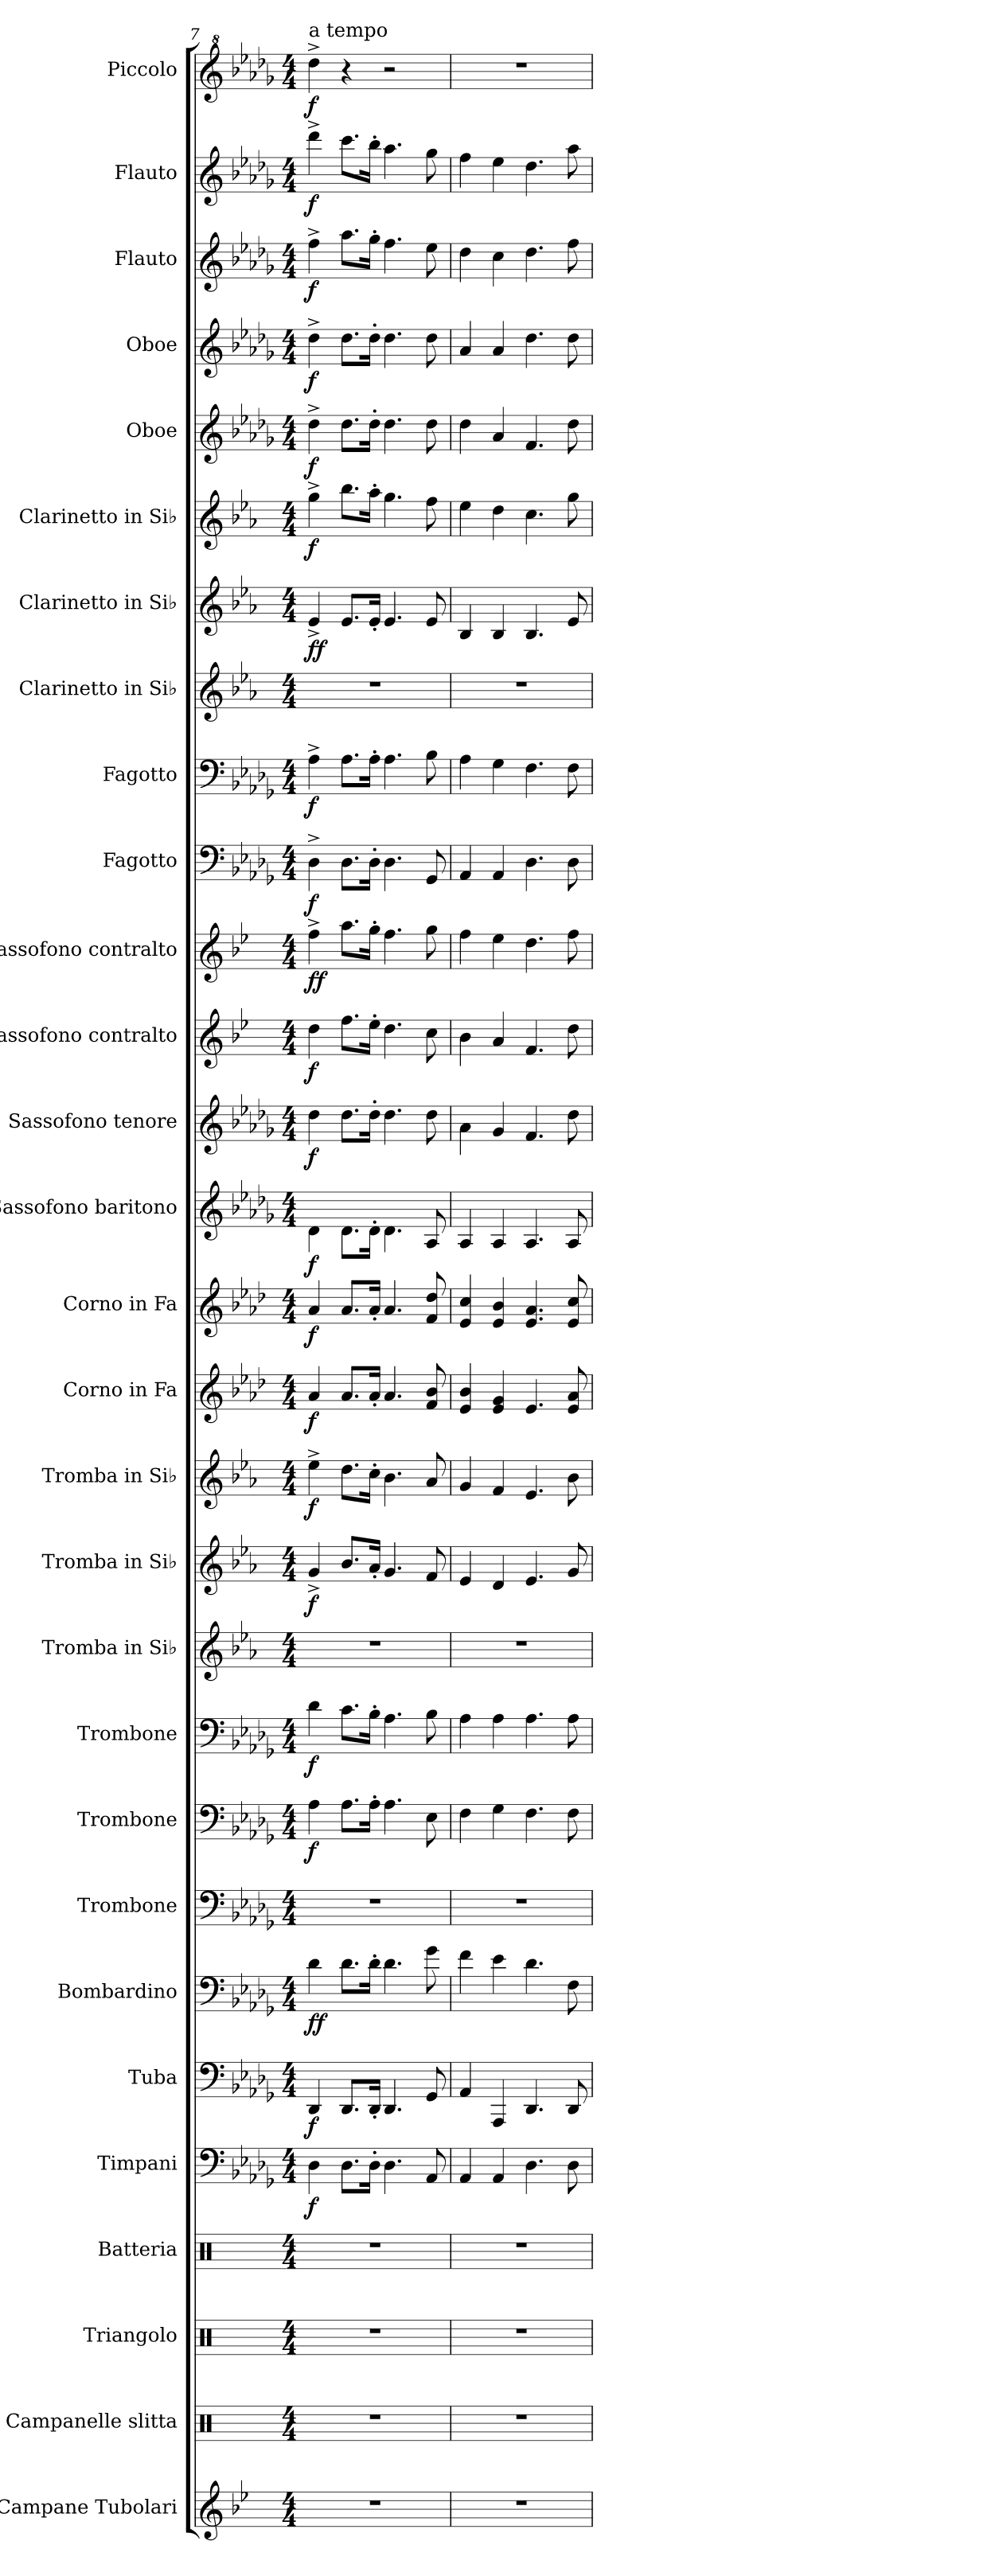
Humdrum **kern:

**kern	**kern	**kern	**kern	**kern	**dynam	**kern	**dynam	**kern	**dynam	**kern	**kern	**dynam	**kern	**dynam	**kern	**kern	**dynam	**kern	**dynam	**kern	**dynam	**kern	**dynam	**kern	**dynam	**kern	**dynam	**kern	**dynam	**kern	**dynam	**kern	**dynam	**kern	**dynam	**kern	**kern	**dynam	**kern	**dynam	**kern	**dynam	**kern	**dynam	**kern	**dynam	**kern	**dynam	**kern	**dynam
*part29	*part28	*part27	*part26	*part25	*part25	*part24	*part24	*part23	*part23	*part22	*part21	*part21	*part20	*part20	*part19	*part18	*part18	*part17	*part17	*part16	*part16	*part15	*part15	*part14	*part14	*part13	*part13	*part12	*part12	*part11	*part11	*part10	*part10	*part9	*part9	*part8	*part7	*part7	*part6	*part6	*part5	*part5	*part4	*part4	*part3	*part3	*part2	*part2	*part1	*part1
*staff29	*staff28	*staff27	*staff26	*staff25	*staff25	*staff24	*staff24	*staff23	*staff23	*staff22	*staff21	*staff21	*staff20	*staff20	*staff19	*staff18	*staff18	*staff17	*staff17	*staff16	*staff16	*staff15	*staff15	*staff14	*staff14	*staff13	*staff13	*staff12	*staff12	*staff11	*staff11	*staff10	*staff10	*staff9	*staff9	*staff8	*staff7	*staff7	*staff6	*staff6	*staff5	*staff5	*staff4	*staff4	*staff3	*staff3	*staff2	*staff2	*staff1	*staff1
*I"Campane Tubolari	*I"Campanelle slitta	*I"Triangolo	*I"Batteria	*I"Timpani	*	*I"Tuba	*	*I"Bombardino	*	*I"Trombone	*I"Trombone	*	*I"Trombone	*	*I"Tromba in Si♭	*I"Tromba in Si♭	*	*I"Tromba in Si♭	*	*I"Corno in Fa	*	*I"Corno in Fa	*	*I"Sassofono baritono	*	*I"Sassofono tenore	*	*I"Sassofono contralto	*	*I"Sassofono contralto	*	*I"Fagotto	*	*I"Fagotto	*	*I"Clarinetto in Si♭	*I"Clarinetto in Si♭	*	*I"Clarinetto in Si♭	*	*I"Oboe	*	*I"Oboe	*	*I"Flauto	*	*I"Flauto	*	*I"Piccolo	*
*I'Camp. tb.	*	*I'Triang.	*I'Batt.	*I'Timp.	*	*I'Tba.	*	*	*	*I'Tbn.	*I'Tbn.	*	*I'Tbn.	*	*I'Tr. Si♭	*I'Tr. Si♭	*	*I'Tr. Si♭	*	*I'Cor. Fa	*	*I'Cor. Fa	*	*	*	*	*	*	*	*	*	*I'Fag.	*	*I'Fag.	*	*I'Cl. Si♭	*I'Cl. Si♭	*	*I'Cl. Si♭	*	*I'Ob.	*	*I'Ob.	*	*I'Fl.	*	*I'Fl.	*	*	*
*clefG2	*clefX	*clefX	*clefX	*clefF4	*	*clefF4	*	*clefF4	*	*clefF4	*clefF4	*	*clefF4	*	*clefG2	*clefG2	*	*clefG2	*	*clefG2	*	*clefG2	*	*clefG2	*	*clefG2	*	*clefG2	*	*clefG2	*	*clefF4	*	*clefF4	*	*clefG2	*clefG2	*	*clefG2	*	*clefG2	*	*clefG2	*	*clefG2	*	*clefG2	*	*clefG^2	*
*	*	*	*	*	*	*	*	*	*	*	*	*	*	*	*ITrd1c2	*ITrd1c2	*	*ITrd1c2	*	*ITrd4c7	*	*ITrd4c7	*	*ITrd12c21	*	*ITrd8c14	*	*ITrd5c9	*	*ITrd5c9	*	*	*	*	*	*ITrd1c2	*ITrd1c2	*	*ITrd1c2	*	*	*	*	*	*	*	*	*	*ITrd-7c-12	*
*k[b-e-]	*k[]	*k[]	*k[]	*k[b-e-a-d-g-]	*	*k[b-e-a-d-g-]	*	*k[b-e-a-d-g-]	*	*k[b-e-a-d-g-]	*k[b-e-a-d-g-]	*	*k[b-e-a-d-g-]	*	*k[b-e-a-d-g-]	*k[b-e-a-d-g-]	*	*k[b-e-a-d-g-]	*	*k[b-e-a-d-g-]	*	*k[b-e-a-d-g-]	*	*k[b-e-a-d-g-]	*	*k[b-e-a-d-g-]	*	*k[b-e-a-d-g-]	*	*k[b-e-a-d-g-]	*	*k[b-e-a-d-g-]	*	*k[b-e-a-d-g-]	*	*k[b-e-a-d-g-]	*k[b-e-a-d-g-]	*	*k[b-e-a-d-g-]	*	*k[b-e-a-d-g-]	*	*k[b-e-a-d-g-]	*	*k[b-e-a-d-g-]	*	*k[b-e-a-d-g-]	*	*k[b-e-a-d-g-]	*
*M4/4	*M4/4	*M4/4	*M4/4	*M4/4	*	*M4/4	*	*M4/4	*	*M4/4	*M4/4	*	*M4/4	*	*M4/4	*M4/4	*	*M4/4	*	*M4/4	*	*M4/4	*	*M4/4	*	*M4/4	*	*M4/4	*	*M4/4	*	*M4/4	*	*M4/4	*	*M4/4	*M4/4	*	*M4/4	*	*M4/4	*	*M4/4	*	*M4/4	*	*M4/4	*	*M4/4	*
=7	=7	=7	=7	=7	=7	=7	=7	=7	=7	=7	=7	=7	=7	=7	=7	=7	=7	=7	=7	=7	=7	=7	=7	=7	=7	=7	=7	=7	=7	=7	=7	=7	=7	=7	=7	=7	=7	=7	=7	=7	=7	=7	=7	=7	=7	=7	=7	=7	=7	=7
!	!	!	!	!	!	!	!	!	!	!	!	!	!	!	!	!	!	!	!	!	!	!	!	!	!	!	!	!	!	!	!	!	!	!	!	!	!	!	!	!	!	!	!	!	!	!	!	!	!LO:TX:a:t=a tempo	!
!	!	!	!	!	!LO:DY:b	!	!LO:DY:b	!	!LO:DY:b	!	!	!	!	!	!	!	!	!	!	!	!	!	!	!	!	!	!	!	!	!	!	!	!	!	!	!	!	!	!	!	!	!	!	!	!	!	!	!	!	!
!	!	!	!	!	!	!	!	!	!LO:DY:n=1:b	!	!	!LO:DY:b	!	!LO:DY:b	!	!	!LO:DY:b	!	!LO:DY:b	!	!LO:DY:b	!	!LO:DY:b	!	!LO:DY:b	!	!LO:DY:b	!	!LO:DY:b	!	!LO:DY:b	!	!	!	!	!	!	!	!	!	!	!	!	!	!	!	!	!	!	!
!	!	!	!	!	!	!	!	!	!	!	!	!	!	!	!	!	!	!	!	!	!	!	!	!	!	!	!	!	!	!	!LO:DY:n=1:b	!	!LO:DY:b	!	!LO:DY:b	!	!	!LO:DY:b	!	!	!	!	!	!	!	!	!	!	!	!
!	!	!	!	!	!	!	!	!	!	!	!	!	!	!	!	!	!	!	!	!	!	!	!	!	!	!	!	!	!	!	!	!	!	!	!	!	!	!LO:DY:n=1:b	!	!LO:DY:b	!	!LO:DY:b	!	!LO:DY:b	!	!LO:DY:b	!	!LO:DY:b	!	!LO:DY:b
1r	1r	1r	1r	4D-\	f	4DD-/	f	4d-\	f f	1r	4A-\	f	4d-\	f	1r	4f^/	f	4dd-^\	f	4d-/	f	4d-/	f	4D-\	f	4d-\	f	4f\	f	4a-^\	f f	4D-^\	f	4A-^\	f	1r	4d-^/	f f	4ff^\	f	4dd-^\	f	4dd-^\	f	4ff^\	f	4ddd-^\	f	4dddd-^\	f
.	.	.	.	8.D-\L	.	8.DD-/L	.	8.d-\L	.	.	8.A-\L	.	8.c\L	.	.	8.a-/L	.	8.cc\L	.	8.d-/L	.	8.d-/L	.	8.D-\L	.	8.d-\L	.	8.a-\L	.	8.cc\L	.	8.D-\L	.	8.A-\L	.	.	8.d-/L	.	8.aa-\L	.	8.dd-\L	.	8.dd-\L	.	8.aa-\L	.	8.ccc\L	.	4r	.
.	.	.	.	16D-'\Jk	.	16DD-'/Jk	.	16d-'\Jk	.	.	16A-'\Jk	.	16B-'\Jk	.	.	16g-'/Jk	.	16b-'\Jk	.	16d-'/Jk	.	16d-'/Jk	.	16D-'\Jk	.	16d-'\Jk	.	16g-'\Jk	.	16b-'\Jk	.	16D-'\Jk	.	16A-'\Jk	.	.	16d-'/Jk	.	16gg-'\Jk	.	16dd-'\Jk	.	16dd-'\Jk	.	16gg-'\Jk	.	16bb-'\Jk	.	.	.
.	.	.	.	4.D-\	.	4.DD-/	.	4.d-\	.	.	4.A-\	.	4.A-\	.	.	4.f/	.	4.a-\	.	4.d-/	.	4.d-/	.	4.D-\	.	4.d-\	.	4.f\	.	4.a-\	.	4.D-\	.	4.A-\	.	.	4.d-/	.	4.ff\	.	4.dd-\	.	4.dd-\	.	4.ff\	.	4.aa-\	.	2r	.
.	.	.	.	8AA-/	.	8GG-/	.	8g-\	.	.	8E-\	.	8B-\	.	.	8e-/	.	8g-/	.	8B-/ 8e-/	.	8B-/ 8g-/	.	8AA-/	.	8d-\	.	8e-\	.	8b-\	.	8GG-/	.	8B-\	.	.	8d-/	.	8ee-\	.	8dd-\	.	8dd-\	.	8ee-\	.	8gg-\	.	.	.
=8	=8	=8	=8	=8	=8	=8	=8	=8	=8	=8	=8	=8	=8	=8	=8	=8	=8	=8	=8	=8	=8	=8	=8	=8	=8	=8	=8	=8	=8	=8	=8	=8	=8	=8	=8	=8	=8	=8	=8	=8	=8	=8	=8	=8	=8	=8	=8	=8	=8	=8
1r	1r	1r	1r	4AA-/	.	4AA-/	.	4f\	.	1r	4F\	.	4A-\	.	1r	4d-/	.	4f/	.	4A-/ 4e-/	.	4A-/ 4f/	.	4AA-/	.	4A-\	.	4d-\	.	4a-\	.	4AA-/	.	4A-\	.	1r	4A-/	.	4dd-\	.	4dd-\	.	4a-/	.	4dd-\	.	4ff\	.	1r	.
.	.	.	.	4AA-/	.	4AAA-/	.	4e-\	.	.	4G-\	.	4A-\	.	.	4c/	.	4e-/	.	4A-/ 4c/	.	4A-/ 4e-/	.	4AA-/	.	4G-/	.	4c/	.	4g-\	.	4AA-/	.	4G-\	.	.	4A-/	.	4cc\	.	4a-/	.	4a-/	.	4cc\	.	4ee-\	.	.	.
.	.	.	.	4.D-\	.	4.DD-/	.	4.d-\	.	.	4.F\	.	4.A-\	.	.	4.d-/	.	4.d-/	.	4.A-/	.	4.A-/ 4.d-/	.	4.AA-/	.	4.F/	.	4.A-/	.	4.f\	.	4.D-\	.	4.F\	.	.	4.A-/	.	4.b-\	.	4.f/	.	4.dd-\	.	4.dd-\	.	4.dd-\	.	.	.
.	.	.	.	8D-\	.	8DD-/	.	8F\	.	.	8F\	.	8A-\	.	.	8f/	.	8a-\	.	8A-/ 8d-/	.	8A-/ 8f/	.	8AA-/	.	8d-\	.	8f\	.	8a-\	.	8D-\	.	8F\	.	.	8d-/	.	8ff\	.	8dd-\	.	8dd-\	.	8ff\	.	8aa-\	.	.	.
=	=	=	=	=	=	=	=	=	=	=	=	=	=	=	=	=	=	=	=	=	=	=	=	=	=	=	=	=	=	=	=	=	=	=	=	=	=	=	=	=	=	=	=	=	=	=	=	=	=	=
*-	*-	*-	*-	*-	*-	*-	*-	*-	*-	*-	*-	*-	*-	*-	*-	*-	*-	*-	*-	*-	*-	*-	*-	*-	*-	*-	*-	*-	*-	*-	*-	*-	*-	*-	*-	*-	*-	*-	*-	*-	*-	*-	*-	*-	*-	*-	*-	*-	*-	*-
